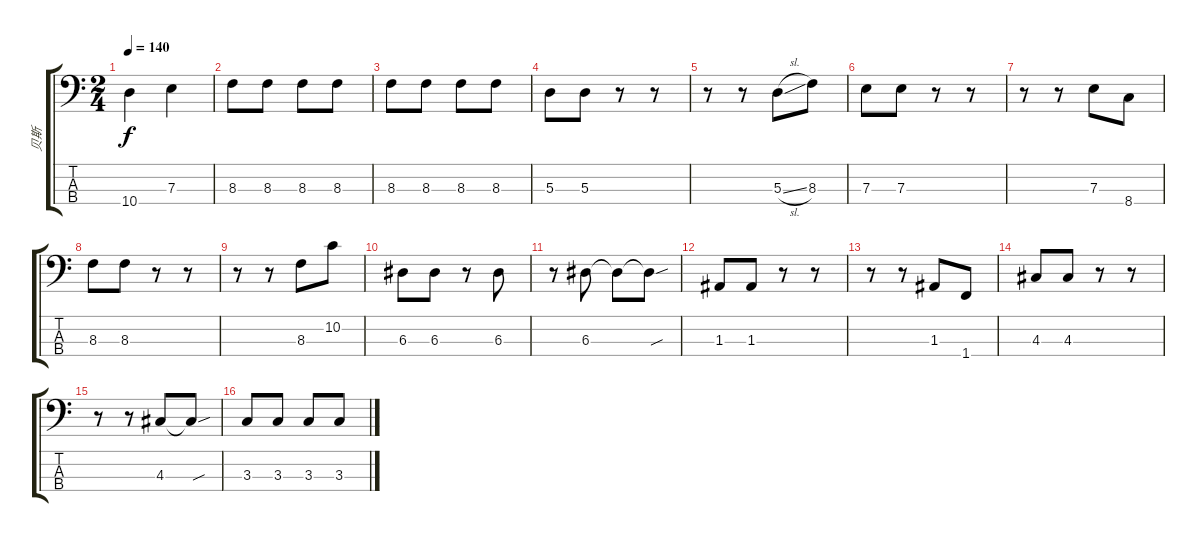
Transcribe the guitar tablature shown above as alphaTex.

\track ("贝斯" "贝斯") {instrument electricbassfinger}
\staff {score tabs}
\tuning (G2 D2 A1 E1) {hide}
\ts (2 4)
\tempo 140
\clef f4
\ks c
10.4.4{dy f} 7.3.4 |
8.3.8 8.3.8 8.3.8 8.3.8 |
8.3.8 8.3.8 8.3.8 8.3.8 |
5.3.8 5.3.8 r.8 r.8 |
r.8 r.8 5.3{sl}.8 8.3.8 |
7.3.8 7.3.8 r.8 r.8 |
r.8 r.8 7.3.8 8.4.8 |
8.3.8 8.3.8 r.8 r.8 |
r.8 r.8 8.3.8 10.2.8 |
6.3.8 6.3.8 r.8 6.3.8 |
r.8 6.3.8 6.3{t}.8 6.3{sou t}.8 |
1.3.8 1.3.8 r.8 r.8 |
r.8 r.8 1.3.8 1.4.8 |
4.3.8 4.3.8 r.8 r.8 |
r.8 r.8 4.3.8 4.3{sou t}.8 |
3.3.8 3.3.8 3.3.8 3.3.8
